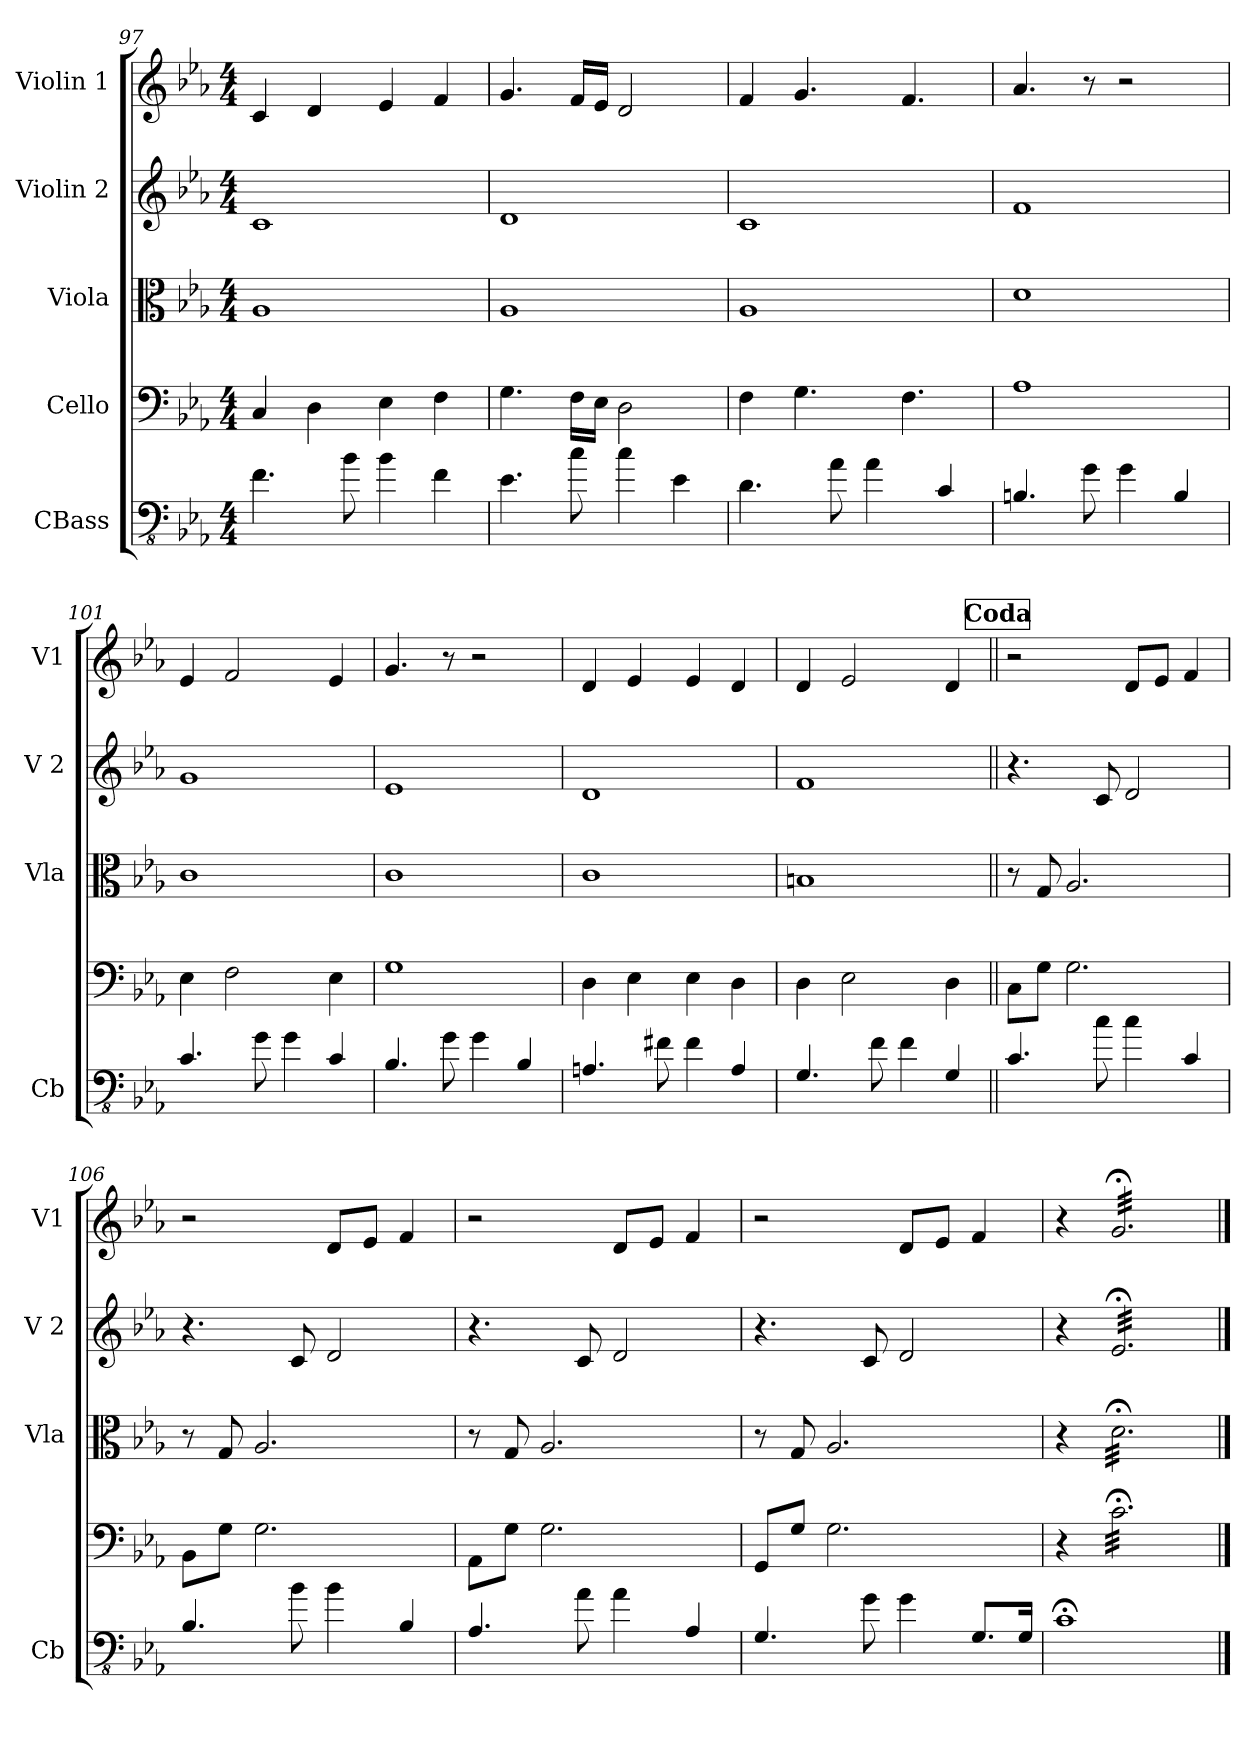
**kern	**kern	**kern	**kern	**kern
*part5	*part4	*part3	*part2	*part1
*staff5	*staff4	*staff3	*staff2	*staff1
*I"CBass	*I"Cello	*I"Viola	*I"Violin 2	*I"Violin 1
*I'Cb	*	*I'Vla	*I'V 2	*I'V1
*clefFv4	*clefF4	*clefC3	*clefG2	*clefG2
*ITrd7c12	*	*	*	*
*k[b-e-a-]	*k[b-e-a-]	*k[b-e-a-]	*k[b-e-a-]	*k[b-e-a-]
*M4/4	*M4/4	*M4/4	*M4/4	*M4/4
=97	=97	=97	=97	=97
4.FF\	4C/	1A-	1c	4c/
.	4D\	.	.	4d/
8BB-\	.	.	.	.
4BB-\	4E-\	.	.	4e-/
4FF\	4F\	.	.	4f/
=98	=98	=98	=98	=98
4.EE-\	4.G\	1A-	1d	4.g/
8C\	16F\LL	.	.	16f/LL
.	16E-\JJ	.	.	16e-/JJ
4C\	2D\	.	.	2d/
4EE-\	.	.	.	.
=99	=99	=99	=99	=99
4.DD\	4F\	1A-	1c	4f/
.	4.G\	.	.	4.g/
8AA-\	.	.	.	.
4AA-\	.	.	.	.
.	4.F\	.	.	4.f/
4CC/	.	.	.	.
=100	=100	=100	=100	=100
4.BBBn/	1A-	1d	1f	4.a-/
8GG\	.	.	.	8r
4GG\	.	.	.	2r
4BBB/	.	.	.	.
=101	=101	=101	=101	=101
4.CC/	4E-\	1c	1g	4e-/
.	2F\	.	.	2f/
8GG\	.	.	.	.
4GG\	.	.	.	.
4CC/	4E-\	.	.	4e-/
!!LO:LB:g=z
=102	=102	=102	=102	=102
4.BBB-/	1G	1c	1e-	4.g/
8GG\	.	.	.	8r
4GG\	.	.	.	2r
4BBB-/	.	.	.	.
=103	=103	=103	=103	=103
4.AAAn/	4D\	1c	1d	4d/
.	4E-\	.	.	4e-/
8FF#X\	.	.	.	.
4FF#\	4E-\	.	.	4e-/
4AAA/	4D\	.	.	4d/
=104	=104	=104	=104	=104
4.GGG/	4D\	1Bn	1f	4d/
.	2E-\	.	.	2e-/
8FF\	.	.	.	.
4FF\	.	.	.	.
4GGG/	4D\	.	.	4d/
!!LO:REH:place=s1:a:B:fs=14:t=Coda
=105||	=105||	=105||	=105||	=105||
4.CC/	8C\L	8r	4.r	2r
.	8G\J	8G/	.	.
.	2.G\	2.A-/	.	.
8C\	.	.	8c/	.
4C\	.	.	2d/	8d/L
.	.	.	.	8e-/J
4CC/	.	.	.	4f/
=106	=106	=106	=106	=106
4.BBB-/	8BB-\L	8r	4.r	2r
.	8G\J	8G/	.	.
.	2.G\	2.A-/	.	.
8BB-\	.	.	8c/	.
4BB-\	.	.	2d/	8d/L
.	.	.	.	8e-/J
4BBB-/	.	.	.	4f/
=107	=107	=107	=107	=107
4.AAA-/	8AA-\L	8r	4.r	2r
.	8G\J	8G/	.	.
.	2.G\	2.A-/	.	.
8AA-\	.	.	8c/	.
4AA-\	.	.	2d/	8d/L
.	.	.	.	8e-/J
4AAA-/	.	.	.	4f/
=108	=108	=108	=108	=108
4.GGG/	8GG/L	8r	4.r	2r
.	8G/J	8G/	.	.
.	2.G\	2.A-/	.	.
8GG\	.	.	8c/	.
4GG\	.	.	2d/	8d/L
.	.	.	.	8e-/J
8.GGG/L	.	.	.	4f/
16GGG/Jk	.	.	.	.
=109	=109	=109	=109	=109
1CC;<	4r	4r	4r	4r
*	*tremolo	*	*	*
*	*	*tremolo	*	*
*	*	*	*tremolo	*
*	*	*	*	*tremolo
.	32c;<\LLL	32d;<\LLL	32e-;</LLL	32g;</LLL
.	32c;<\	32d;<\	32e-;</	32g;</
.	32c;<\	32d;<\	32e-;</	32g;</
.	32c;<\	32d;<\	32e-;</	32g;</
.	32c;<\	32d;<\	32e-;</	32g;</
.	32c;<\	32d;<\	32e-;</	32g;</
.	32c;<\	32d;<\	32e-;</	32g;</
.	32c;<\	32d;<\	32e-;</	32g;</
.	32c;<\	32d;<\	32e-;</	32g;</
.	32c;<\	32d;<\	32e-;</	32g;</
.	32c;<\	32d;<\	32e-;</	32g;</
.	32c;<\	32d;<\	32e-;</	32g;</
.	32c;<\	32d;<\	32e-;</	32g;</
.	32c;<\	32d;<\	32e-;</	32g;</
.	32c;<\	32d;<\	32e-;</	32g;</
.	32c;<\	32d;<\	32e-;</	32g;</
.	32c;<\	32d;<\	32e-;</	32g;</
.	32c;<\	32d;<\	32e-;</	32g;</
.	32c;<\	32d;<\	32e-;</	32g;</
.	32c;<\	32d;<\	32e-;</	32g;</
.	32c;<\	32d;<\	32e-;</	32g;</
.	32c;<\	32d;<\	32e-;</	32g;</
.	32c;<\	32d;<\	32e-;</	32g;</
.	32c;<\JJJ	32d;<\JJJ	32e-;</JJJ	32g;</JJJ
*	*	*	*	*Xtremolo
*	*	*	*Xtremolo	*
*	*	*Xtremolo	*	*
*	*Xtremolo	*	*	*
==	==	==	==	==
*-	*-	*-	*-	*-
